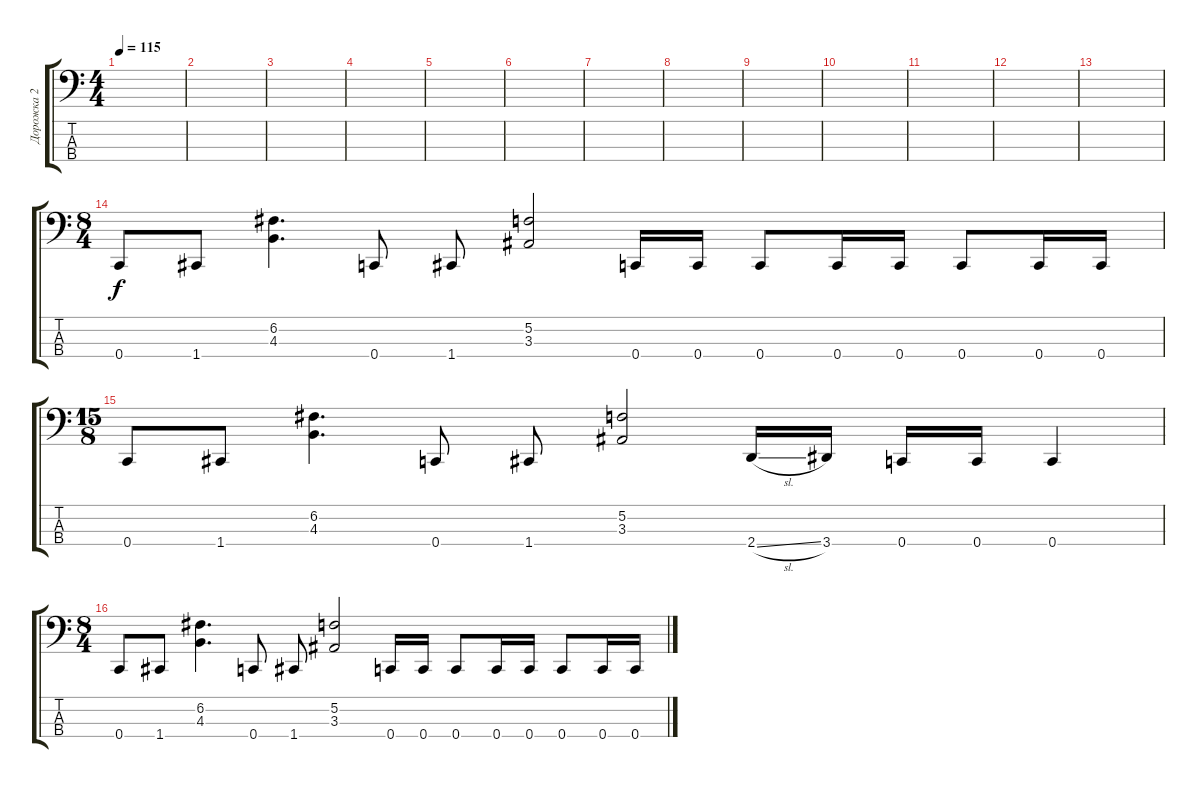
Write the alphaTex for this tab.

\track ("Дорожка 2" "Дорожка 2") {instrument electricbassfinger}
\staff {score tabs}
\tuning (F2 C2 G1 C1) {hide}
\ts (4 4)
\tempo 115
\clef f4
\ks c
|
|
|
|
|
|
|
|
|
|
|
|
|
\ts (8 4)
0.4.8 1.4.8 (6.2 4.3).4{d} 0.4.8 1.4.8 (5.2 3.3).2 0.4.16 0.4.16 0.4.8 0.4.16 0.4.16 0.4.8 0.4.16 0.4.16 |
\ts (15 8)
0.4.8 1.4.8 (6.2 4.3).4{d} 0.4.8 1.4.8 (5.2 3.3).2 2.4{sl}.16 3.4.16 0.4.16 0.4.16 0.4.4 |
\ts (8 4)
0.4.8 1.4.8 (6.2 4.3).4{d} 0.4.8 1.4.8 (5.2 3.3).2 0.4.16 0.4.16 0.4.8 0.4.16 0.4.16 0.4.8 0.4.16 0.4.16
